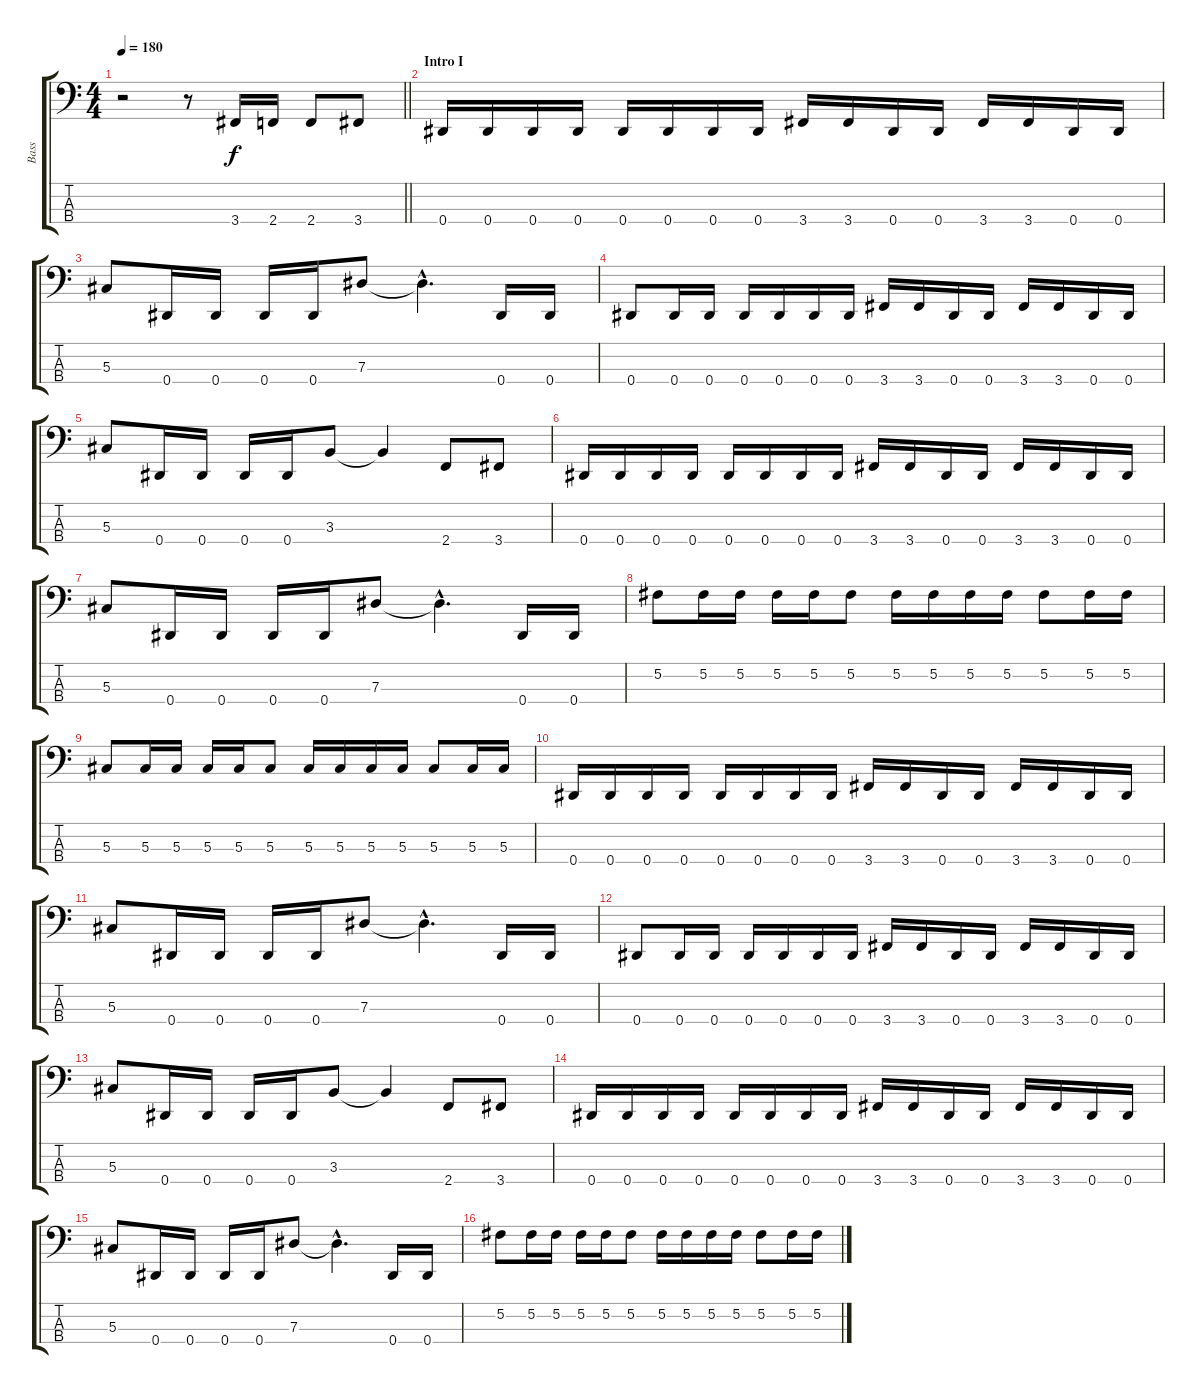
\track ("Bass" "Bass") {instrument electricbasspick}
\staff {score tabs}
\tuning (Gb2 Db2 Ab1 Eb1) {hide}
\ts (4 4)
\tempo 180
\clef f4
\barLineRight lightlight
\ks c
r.2{dy f instrument electricbasspick} r.8 3.4.16 2.4.16 2.4.8 3.4.8 |
\section ("" "Intro I")
0.4.16 0.4.16 0.4.16 0.4.16 0.4.16 0.4.16 0.4.16 0.4.16 3.4.16 3.4.16 0.4.16 0.4.16 3.4.16 3.4.16 0.4.16 0.4.16 |
5.3.8 0.4.16 0.4.16 0.4.16 0.4.16 7.3.8 7.3{hac t}.4{d} 0.4.16 0.4.16 |
0.4.8 0.4.16 0.4.16 0.4.16 0.4.16 0.4.16 0.4.16 3.4.16 3.4.16 0.4.16 0.4.16 3.4.16 3.4.16 0.4.16 0.4.16 |
5.3.8 0.4.16 0.4.16 0.4.16 0.4.16 3.3.8 3.3{t}.4 2.4.8 3.4.8 |
0.4.16 0.4.16 0.4.16 0.4.16 0.4.16 0.4.16 0.4.16 0.4.16 3.4.16 3.4.16 0.4.16 0.4.16 3.4.16 3.4.16 0.4.16 0.4.16 |
5.3.8 0.4.16 0.4.16 0.4.16 0.4.16 7.3.8 7.3{hac t}.4{d} 0.4.16 0.4.16 |
5.2.8 5.2.16 5.2.16 5.2.16 5.2.16 5.2.8 5.2.16 5.2.16 5.2.16 5.2.16 5.2.8 5.2.16 5.2.16 |
5.3.8 5.3.16 5.3.16 5.3.16 5.3.16 5.3.8 5.3.16 5.3.16 5.3.16 5.3.16 5.3.8 5.3.16 5.3.16 |
0.4.16 0.4.16 0.4.16 0.4.16 0.4.16 0.4.16 0.4.16 0.4.16 3.4.16 3.4.16 0.4.16 0.4.16 3.4.16 3.4.16 0.4.16 0.4.16 |
5.3.8 0.4.16 0.4.16 0.4.16 0.4.16 7.3.8 7.3{hac t}.4{d} 0.4.16 0.4.16 |
0.4.8 0.4.16 0.4.16 0.4.16 0.4.16 0.4.16 0.4.16 3.4.16 3.4.16 0.4.16 0.4.16 3.4.16 3.4.16 0.4.16 0.4.16 |
5.3.8 0.4.16 0.4.16 0.4.16 0.4.16 3.3.8 3.3{t}.4 2.4.8 3.4.8 |
0.4.16 0.4.16 0.4.16 0.4.16 0.4.16 0.4.16 0.4.16 0.4.16 3.4.16 3.4.16 0.4.16 0.4.16 3.4.16 3.4.16 0.4.16 0.4.16 |
5.3.8 0.4.16 0.4.16 0.4.16 0.4.16 7.3.8 7.3{hac t}.4{d} 0.4.16 0.4.16 |
5.2.8 5.2.16 5.2.16 5.2.16 5.2.16 5.2.8 5.2.16 5.2.16 5.2.16 5.2.16 5.2.8 5.2.16 5.2.16
